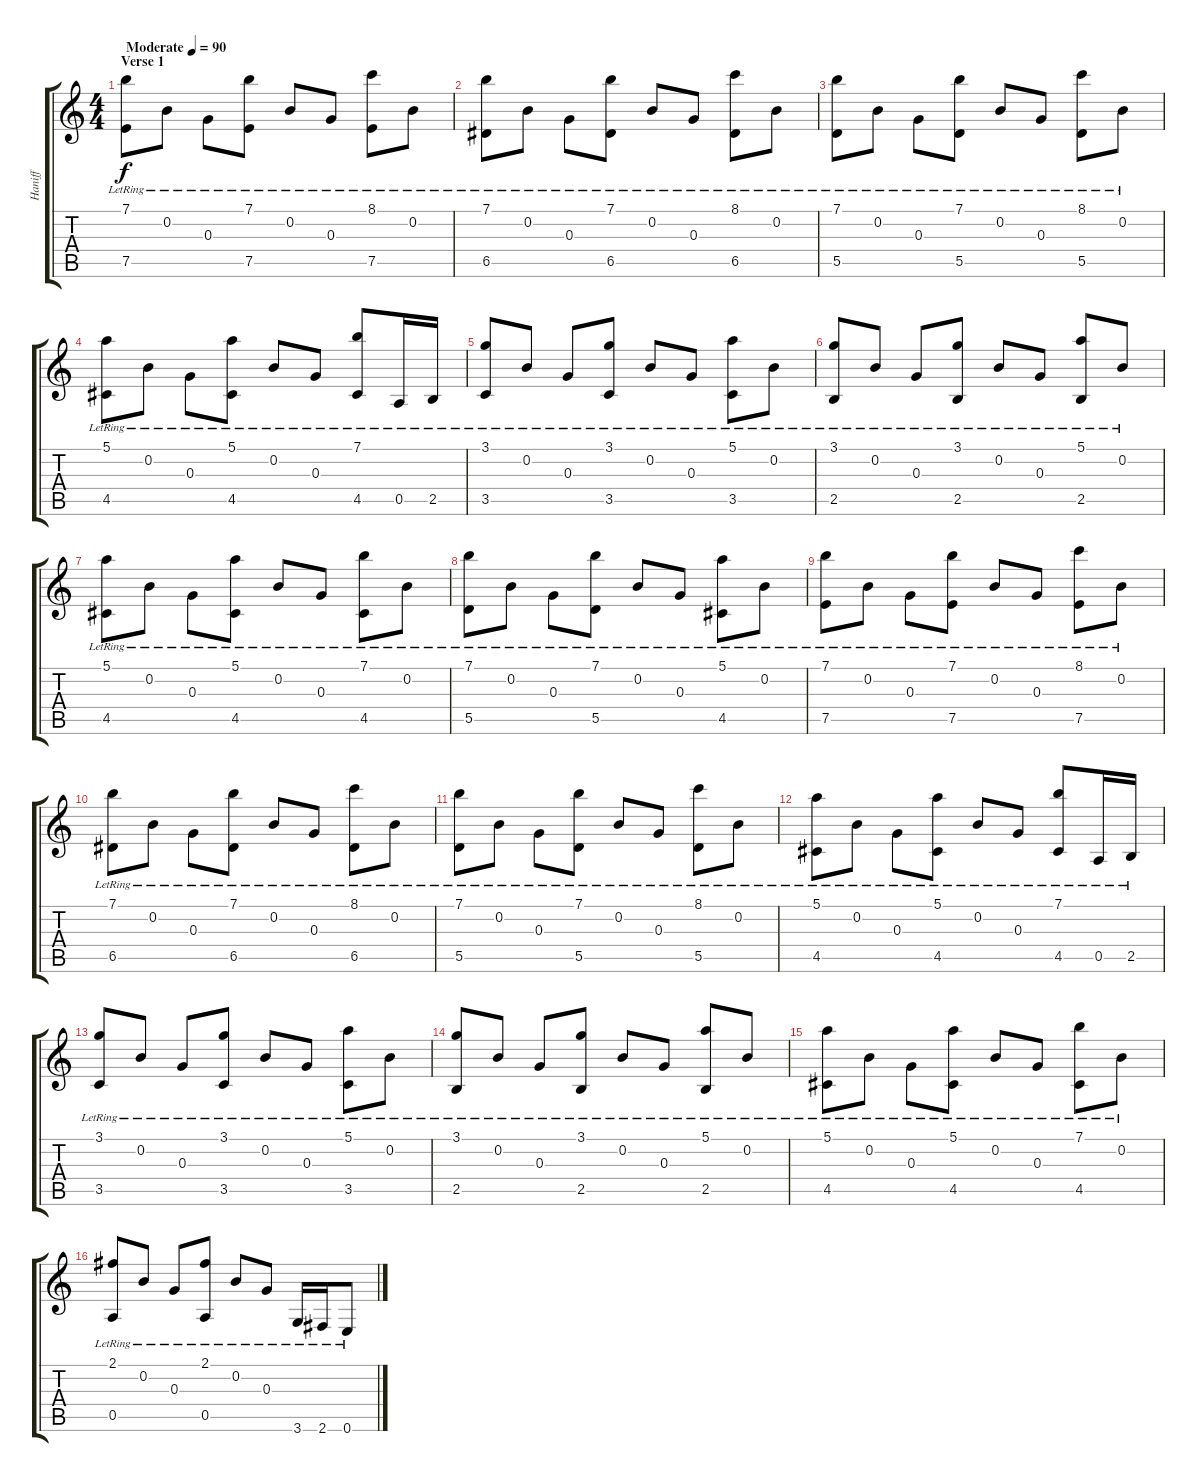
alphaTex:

\track ("Haniff" "Haniff") {instrument electricguitarjazz}
\staff {score tabs}
\tuning (E4 B3 G3 D3 A2 E2) {hide}
\ts (4 4)
\section ("" "Verse 1")
\tempo (90 "Moderate")
\clef g2
\ks c
(7.1{lr} 7.5{lr}).8{dy f instrument electricguitarjazz} 0.2{lr}.8 0.3{lr}.8 (7.1{lr} 7.5{lr}).8 0.2{lr}.8 0.3{lr}.8 (8.1{lr} 7.5{lr}).8 0.2{lr}.8 |
(7.1{lr} 6.5{lr}).8 0.2{lr}.8 0.3{lr}.8 (7.1{lr} 6.5{lr}).8 0.2{lr}.8 0.3{lr}.8 (8.1{lr} 6.5{lr}).8 0.2{lr}.8 |
(7.1{lr} 5.5{lr}).8 0.2{lr}.8 0.3{lr}.8 (7.1{lr} 5.5{lr}).8 0.2{lr}.8 0.3{lr}.8 (8.1{lr} 5.5{lr}).8 0.2{lr}.8 |
(5.1{lr} 4.5{lr}).8 0.2{lr}.8 0.3{lr}.8 (5.1{lr} 4.5{lr}).8 0.2{lr}.8 0.3{lr}.8 (7.1{lr} 4.5{lr}).8 0.5{lr}.16 2.5{lr}.16 |
(3.1{lr} 3.5{lr}).8 0.2{lr}.8 0.3{lr}.8 (3.1{lr} 3.5{lr}).8 0.2{lr}.8 0.3{lr}.8 (5.1{lr} 3.5{lr}).8 0.2{lr}.8 |
(3.1{lr} 2.5{lr}).8 0.2{lr}.8 0.3{lr}.8 (3.1{lr} 2.5{lr}).8 0.2{lr}.8 0.3{lr}.8 (5.1{lr} 2.5{lr}).8 0.2{lr}.8 |
(5.1{lr} 4.5{lr}).8 0.2{lr}.8 0.3{lr}.8 (5.1{lr} 4.5{lr}).8 0.2{lr}.8 0.3{lr}.8 (7.1{lr} 4.5{lr}).8 0.2{lr}.8 |
(7.1{lr} 5.5{lr}).8 0.2{lr}.8 0.3{lr}.8 (7.1{lr} 5.5{lr}).8 0.2{lr}.8 0.3{lr}.8 (5.1{lr} 4.5{lr}).8 0.2{lr}.8 |
(7.1{lr} 7.5{lr}).8 0.2{lr}.8 0.3{lr}.8 (7.1{lr} 7.5{lr}).8 0.2{lr}.8 0.3{lr}.8 (8.1{lr} 7.5{lr}).8 0.2{lr}.8 |
(7.1{lr} 6.5{lr}).8 0.2{lr}.8 0.3{lr}.8 (7.1{lr} 6.5{lr}).8 0.2{lr}.8 0.3{lr}.8 (8.1{lr} 6.5{lr}).8 0.2{lr}.8 |
(7.1{lr} 5.5{lr}).8 0.2{lr}.8 0.3{lr}.8 (7.1{lr} 5.5{lr}).8 0.2{lr}.8 0.3{lr}.8 (8.1{lr} 5.5{lr}).8 0.2{lr}.8 |
(5.1{lr} 4.5{lr}).8 0.2{lr}.8 0.3{lr}.8 (5.1{lr} 4.5{lr}).8 0.2{lr}.8 0.3{lr}.8 (7.1{lr} 4.5{lr}).8 0.5{lr}.16 2.5{lr}.16 |
(3.1{lr} 3.5{lr}).8 0.2{lr}.8 0.3{lr}.8 (3.1{lr} 3.5{lr}).8 0.2{lr}.8 0.3{lr}.8 (5.1{lr} 3.5{lr}).8 0.2{lr}.8 |
(3.1{lr} 2.5{lr}).8 0.2{lr}.8 0.3{lr}.8 (3.1{lr} 2.5{lr}).8 0.2{lr}.8 0.3{lr}.8 (5.1{lr} 2.5{lr}).8 0.2{lr}.8 |
(5.1{lr} 4.5{lr}).8 0.2{lr}.8 0.3{lr}.8 (5.1{lr} 4.5{lr}).8 0.2{lr}.8 0.3{lr}.8 (7.1{lr} 4.5{lr}).8 0.2{lr}.8 |
(2.1{lr} 0.5{lr}).8 0.2{lr}.8 0.3{lr}.8 (2.1{lr} 0.5{lr}).8 0.2{lr}.8 0.3{lr}.8 3.6{lr}.16 2.6{lr}.16 0.6{lr}.8
